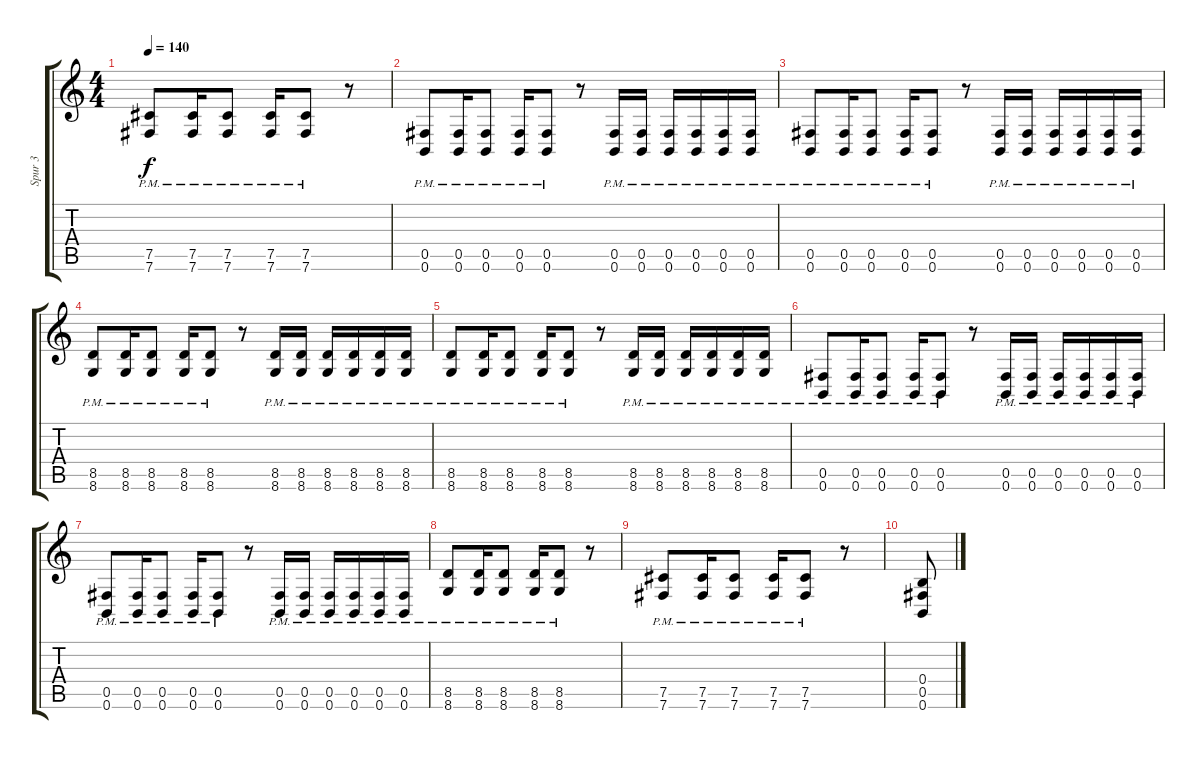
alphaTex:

\track ("Spur 3" "Spur 3") {instrument distortionguitar}
\staff {score tabs}
\tuning (Db4 Ab3 E3 B2 Gb2 B1) {hide}
\ts (4 4)
\tempo 140
\clef g2
\ks c
(7.5{pm} 7.6{pm}).8{dy f} (7.5{pm} 7.6{pm}).16 (7.5{pm} 7.6{pm}).8 (7.5{pm} 7.6{pm}).16 (7.5{pm} 7.6{pm}).8 r.8 |
(0.5{pm} 0.6{pm}).8 (0.5{pm} 0.6{pm}).16 (0.5{pm} 0.6{pm}).8 (0.5{pm} 0.6{pm}).16 (0.5{pm} 0.6{pm}).8 r.8 (0.5{pm} 0.6{pm}).16 (0.5{pm} 0.6{pm}).16 (0.5{pm} 0.6{pm}).16 (0.5{pm} 0.6{pm}).16 (0.5{pm} 0.6{pm}).16 (0.5{pm} 0.6{pm}).16 |
(0.5{pm} 0.6{pm}).8 (0.5{pm} 0.6{pm}).16 (0.5{pm} 0.6{pm}).8 (0.5{pm} 0.6{pm}).16 (0.5{pm} 0.6{pm}).8 r.8 (0.5{pm} 0.6{pm}).16 (0.5{pm} 0.6{pm}).16 (0.5{pm} 0.6{pm}).16 (0.5{pm} 0.6{pm}).16 (0.5{pm} 0.6{pm}).16 (0.5{pm} 0.6{pm}).16 |
(8.5{pm} 8.6{pm}).8 (8.5{pm} 8.6{pm}).16 (8.5{pm} 8.6{pm}).8 (8.5{pm} 8.6{pm}).16 (8.5{pm} 8.6{pm}).8 r.8 (8.5{pm} 8.6{pm}).16 (8.5{pm} 8.6{pm}).16 (8.5{pm} 8.6{pm}).16 (8.5{pm} 8.6{pm}).16 (8.5{pm} 8.6{pm}).16 (8.5{pm} 8.6{pm}).16 |
(8.5{pm} 8.6{pm}).8 (8.5{pm} 8.6{pm}).16 (8.5{pm} 8.6{pm}).8 (8.5{pm} 8.6{pm}).16 (8.5{pm} 8.6{pm}).8 r.8 (8.5{pm} 8.6{pm}).16 (8.5{pm} 8.6{pm}).16 (8.5{pm} 8.6{pm}).16 (8.5{pm} 8.6{pm}).16 (8.5{pm} 8.6{pm}).16 (8.5{pm} 8.6{pm}).16 |
(0.5{pm} 0.6{pm}).8 (0.5{pm} 0.6{pm}).16 (0.5{pm} 0.6{pm}).8 (0.5{pm} 0.6{pm}).16 (0.5{pm} 0.6{pm}).8 r.8 (0.5{pm} 0.6{pm}).16 (0.5{pm} 0.6{pm}).16 (0.5{pm} 0.6{pm}).16 (0.5{pm} 0.6{pm}).16 (0.5{pm} 0.6{pm}).16 (0.5{pm} 0.6{pm}).16 |
(0.5{pm} 0.6{pm}).8 (0.5{pm} 0.6{pm}).16 (0.5{pm} 0.6{pm}).8 (0.5{pm} 0.6{pm}).16 (0.5{pm} 0.6{pm}).8 r.8 (0.5{pm} 0.6{pm}).16 (0.5{pm} 0.6{pm}).16 (0.5{pm} 0.6{pm}).16 (0.5{pm} 0.6{pm}).16 (0.5{pm} 0.6{pm}).16 (0.5{pm} 0.6{pm}).16 |
(8.5{pm} 8.6{pm}).8 (8.5{pm} 8.6{pm}).16 (8.5{pm} 8.6{pm}).8 (8.5{pm} 8.6{pm}).16 (8.5{pm} 8.6{pm}).8 r.8 |
(7.5{pm} 7.6{pm}).8 (7.5{pm} 7.6{pm}).16 (7.5{pm} 7.6{pm}).8 (7.5{pm} 7.6{pm}).16 (7.5{pm} 7.6{pm}).8 r.8 |
(0.4 0.5 0.6).8
